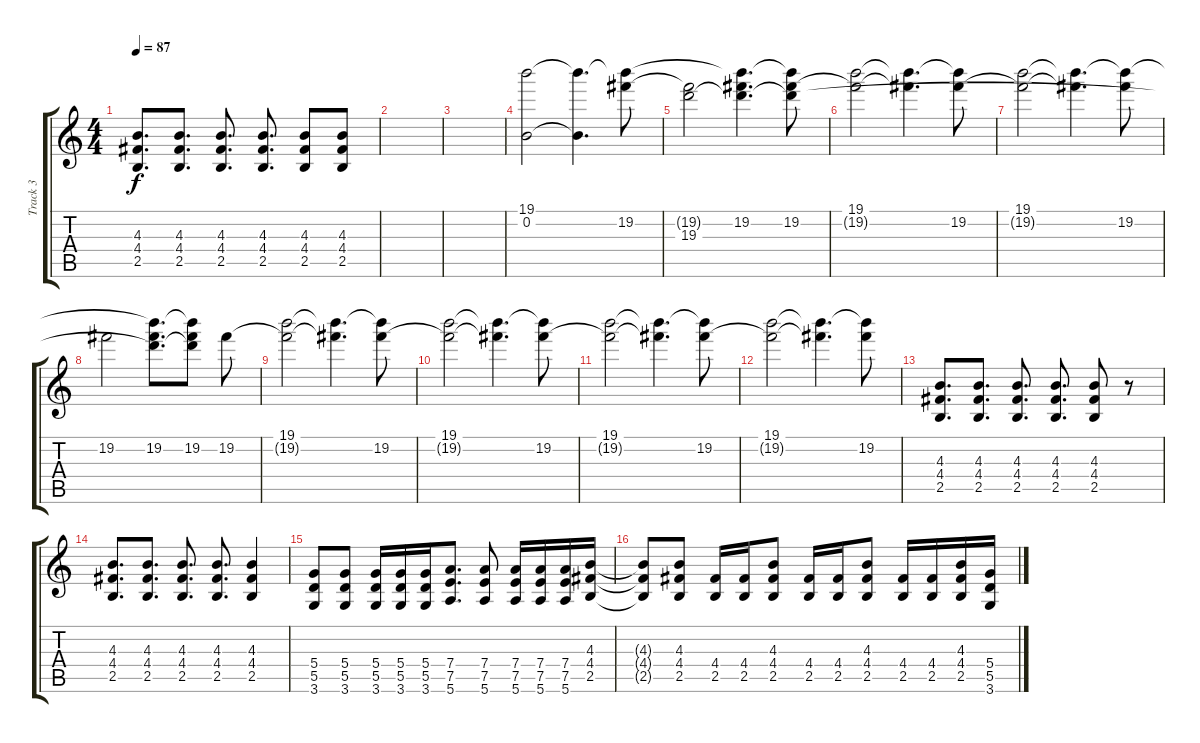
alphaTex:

\track ("Track 3" "Track 3") {instrument distortionguitar}
\staff {score tabs}
\tuning (E4 B3 G3 D3 A2 E2) {hide}
\ts (4 4)
\tempo 87
\clef g2
\ks c
(4.3 4.4 2.5).8{d dy f} (4.3 4.4 2.5).8{d} (4.3 4.4 2.5).8{d} (4.3 4.4 2.5).8{d} (4.3 4.4 2.5).8 (4.3 4.4 2.5).8 |
|
|
(19.1 0.2).2 (19.1{t} 0.2{t}).4{d} (19.1{t} 19.2).8 |
(19.2{t} 19.3).2 (19.1{t} 19.2 19.3{t}).4{d} (19.1{t} 19.2 19.3{t}).8 |
(19.1 19.2{t}).2 (19.1{t} 19.2{t}).4{d} (19.1{t} 19.2).8 |
(19.1 19.2{t}).2 (19.1{t} 19.2{t}).4{d} (19.1{t} 19.2).8 |
19.2.2 (19.1{t} 19.2 19.3{t}).8{d} (19.1{t} 19.2 19.3{t}).8 19.2.8 |
(19.1 19.2{t}).2 (19.1{t} 19.2{t}).4{d} (19.1{t} 19.2).8 |
(19.1 19.2{t}).2 (19.1{t} 19.2{t}).4{d} (19.1{t} 19.2).8 |
(19.1 19.2{t}).2 (19.1{t} 19.2{t}).4{d} (19.1{t} 19.2).8 |
(19.1 19.2{t}).2 (19.1{t} 19.2{t}).4{d} (19.1{t} 19.2).8 |
(4.3 4.4 2.5).8{d volume 13} (4.3 4.4 2.5).8{d} (4.3 4.4 2.5).8{d} (4.3 4.4 2.5).8{d} (4.3 4.4 2.5).8 r.8 |
(4.3 4.4 2.5).8{d} (4.3 4.4 2.5).8{d} (4.3 4.4 2.5).8{d} (4.3 4.4 2.5).8{d} (4.3 4.4 2.5).4 |
(5.4 5.5 3.6).8 (5.4 5.5 3.6).8 (5.4 5.5 3.6).16 (5.4 5.5 3.6).16 (5.4 5.5 3.6).16 (7.4 7.5 5.6).8{d} (7.4 7.5 5.6).8 (7.4 7.5 5.6).16 (7.4 7.5 5.6).16 (7.4 7.5 5.6).16 (4.3 4.4 2.5).16 |
(4.3{t} 4.4{t} 2.5{t}).8 (4.3 4.4 2.5).8 (4.4 2.5).16 (4.4 2.5).16 (4.3 4.4 2.5).8 (4.4 2.5).16 (4.4 2.5).16 (4.3 4.4 2.5).8 (4.4 2.5).16 (4.4 2.5).16 (4.3 4.4 2.5).16 (5.4 5.5 3.6).16
